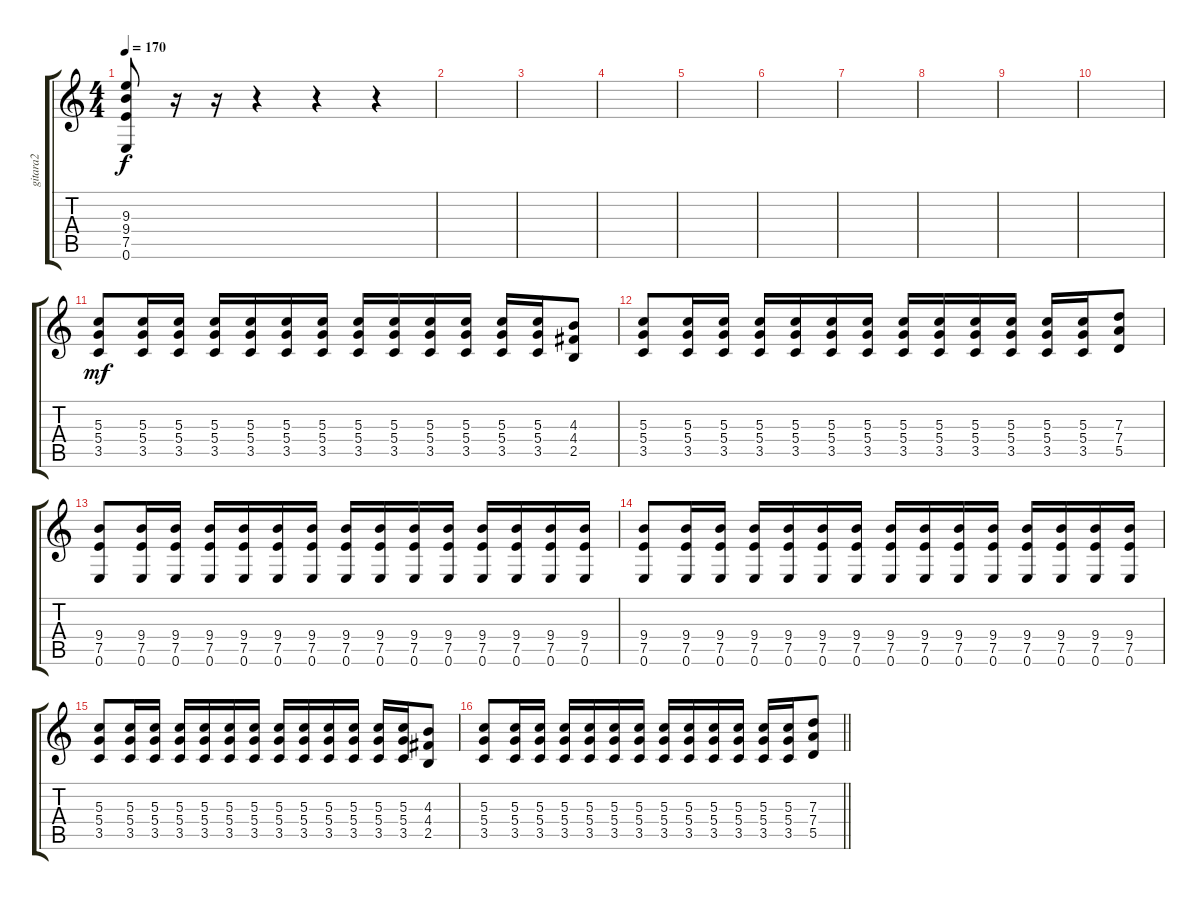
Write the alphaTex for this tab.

\track ("gitara2" "gitara2") {instrument overdrivenguitar}
\staff {score tabs}
\tuning (E4 B3 G3 D3 A2 E2) {hide}
\ts (4 4)
\tempo 170
\clef g2
\ks c
(9.3 9.4 7.5 0.6).8{dy f} r.16 r.16 r.4 r.4 r.4 |
|
|
|
|
|
|
|
|
|
(5.3 5.4 3.5).8{dy mf} (5.3 5.4 3.5).16 (5.3 5.4 3.5).16 (5.3 5.4 3.5).16 (5.3 5.4 3.5).16 (5.3 5.4 3.5).16 (5.3 5.4 3.5).16 (5.3 5.4 3.5).16 (5.3 5.4 3.5).16 (5.3 5.4 3.5).16 (5.3 5.4 3.5).16 (5.3 5.4 3.5).16 (5.3 5.4 3.5).16 (4.3 4.4 2.5).8 |
(5.3 5.4 3.5).8 (5.3 5.4 3.5).16 (5.3 5.4 3.5).16 (5.3 5.4 3.5).16 (5.3 5.4 3.5).16 (5.3 5.4 3.5).16 (5.3 5.4 3.5).16 (5.3 5.4 3.5).16 (5.3 5.4 3.5).16 (5.3 5.4 3.5).16 (5.3 5.4 3.5).16 (5.3 5.4 3.5).16 (5.3 5.4 3.5).16 (7.3 7.4 5.5).8 |
(9.4 7.5 0.6).8 (9.4 7.5 0.6).16 (9.4 7.5 0.6).16 (9.4 7.5 0.6).16 (9.4 7.5 0.6).16 (9.4 7.5 0.6).16 (9.4 7.5 0.6).16 (9.4 7.5 0.6).16 (9.4 7.5 0.6).16 (9.4 7.5 0.6).16 (9.4 7.5 0.6).16 (9.4 7.5 0.6).16 (9.4 7.5 0.6).16 (9.4 7.5 0.6).16 (9.4 7.5 0.6).16 |
(9.4 7.5 0.6).8 (9.4 7.5 0.6).16 (9.4 7.5 0.6).16 (9.4 7.5 0.6).16 (9.4 7.5 0.6).16 (9.4 7.5 0.6).16 (9.4 7.5 0.6).16 (9.4 7.5 0.6).16 (9.4 7.5 0.6).16 (9.4 7.5 0.6).16 (9.4 7.5 0.6).16 (9.4 7.5 0.6).16 (9.4 7.5 0.6).16 (9.4 7.5 0.6).16 (9.4 7.5 0.6).16 |
(5.3 5.4 3.5).8 (5.3 5.4 3.5).16 (5.3 5.4 3.5).16 (5.3 5.4 3.5).16 (5.3 5.4 3.5).16 (5.3 5.4 3.5).16 (5.3 5.4 3.5).16 (5.3 5.4 3.5).16 (5.3 5.4 3.5).16 (5.3 5.4 3.5).16 (5.3 5.4 3.5).16 (5.3 5.4 3.5).16 (5.3 5.4 3.5).16 (4.3 4.4 2.5).8 |
\barLineRight lightlight
(5.3 5.4 3.5).8 (5.3 5.4 3.5).16 (5.3 5.4 3.5).16 (5.3 5.4 3.5).16 (5.3 5.4 3.5).16 (5.3 5.4 3.5).16 (5.3 5.4 3.5).16 (5.3 5.4 3.5).16 (5.3 5.4 3.5).16 (5.3 5.4 3.5).16 (5.3 5.4 3.5).16 (5.3 5.4 3.5).16 (5.3 5.4 3.5).16 (7.3 7.4 5.5).8
